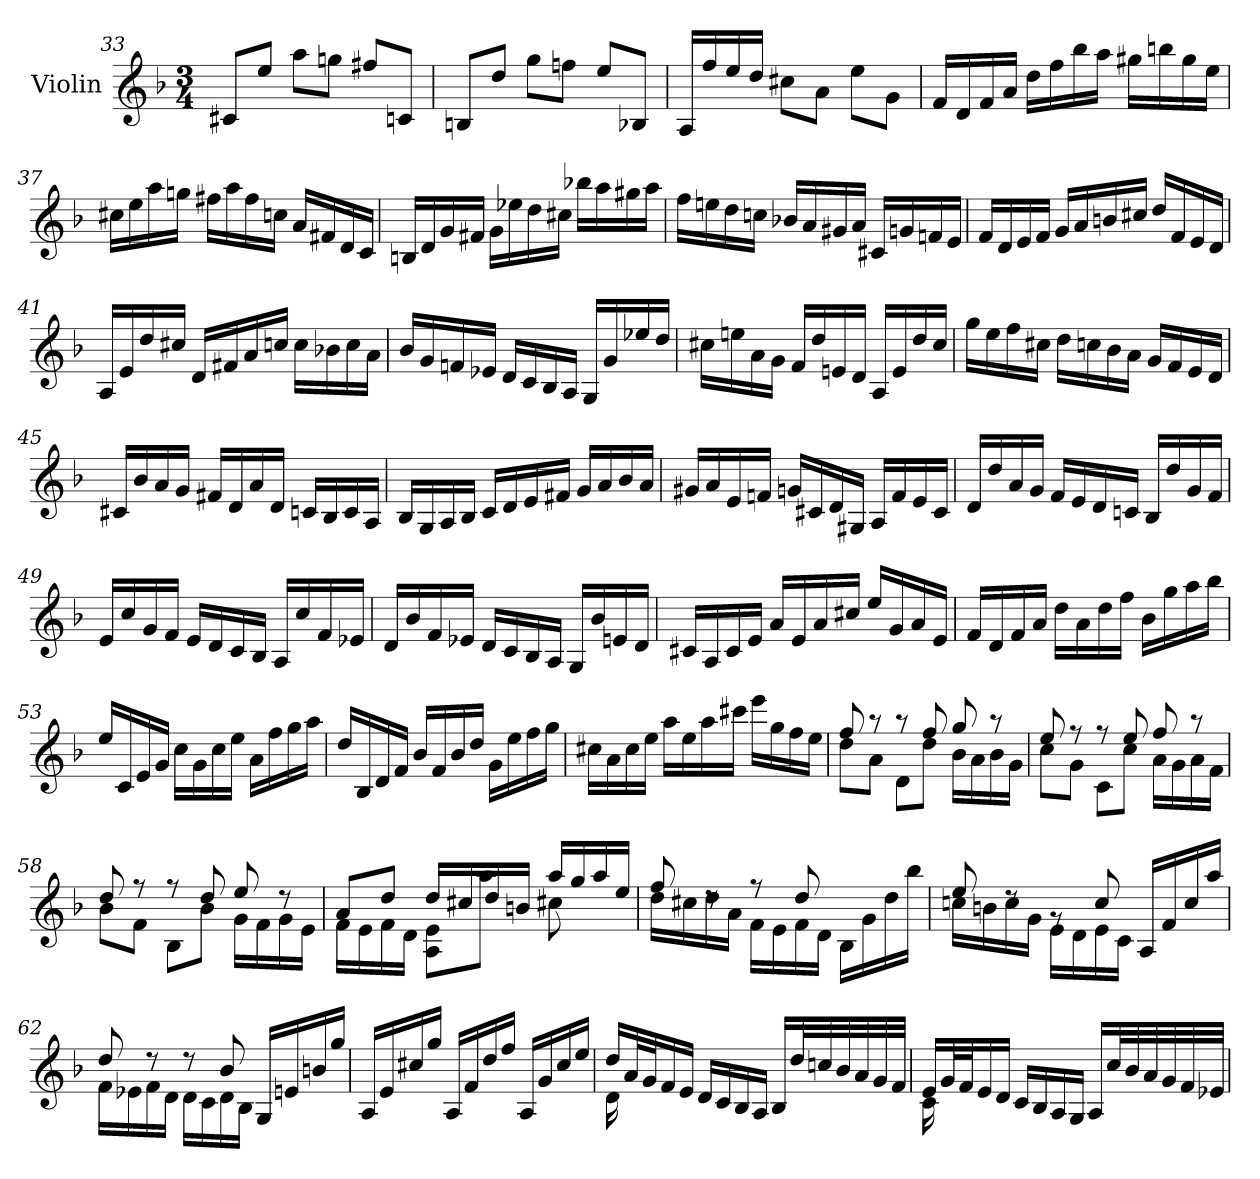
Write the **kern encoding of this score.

**kern
*part1
*staff1
*I"Violin
*I'Vln.
*clefG2
*k[b-]
*M3/4
=33
8c#X/L
8ee/J
8aa\L
8ggn\J
8ff#X/L
8cn/J
!!LO:LB:g=z
=34
8Bn/L
8dd/J
8gg\L
8ffn\J
8ee/L
8B-X/J
=35
16A/LL
16ff/
16ee/
16dd/JJ
8cc#X\L
8a\J
8ee\L
8g\J
=36
16f/LL
16d/
16f/
16a/JJ
16dd\LL
16ff\
16bb-\
16aa\JJ
16gg#X\LL
16bbn\
16gg#\
16ee\JJ
=37
16cc#X\LL
16ee\
16aa\
16ggn\JJ
16ff#X\LL
16aa\
16ff#\
16ccn\JJ
16a/LL
16f#X/
16d/
16c/JJ
!!LO:LB:g=z
=38
16Bn/LL
16d/
16g/
16f#X/JJ
16g\LL
16ee-X\
16dd\
16cc#X\JJ
16bb-X\LL
16aa\
16gg#X\
16aa\JJ
=39
16ff\LL
16een\
16dd\
16ccn\JJ
16b-X/LL
16a/
16g#X/
16a/JJ
16c#X/LL
16gn/
16fn/
16e/JJ
=40
16f/LL
16d/
16e/
16f/JJ
16g/LL
16a/
16bn/
16cc#X/JJ
16dd/LL
16f/
16e/
16d/JJ
!!LO:LB:g=z
=41
16A/LL
16e/
16dd/
16cc#X/JJ
16d/LL
16f#X/
16a/
16ccn/JJ
16cc\LL
16b-X\
16cc\
16a\JJ
=42
16b-/LL
16g/
16fn/
16e-X/JJ
16d/LL
16c/
16B-/
16A/JJ
16G/LL
16g/
16ee-X/
16dd/JJ
=43
16cc#X\LL
16een\
16a\
16g\JJ
16f/LL
16dd/
16en/
16d/JJ
16A/LL
16e/
16dd/
16cc#/JJ
!!LO:PB:g=z
=44
16gg\LL
16ee\
16ff\
16cc#X\JJ
16dd\LL
16ccn\
16b-\
16a\JJ
16g/LL
16f/
16e/
16d/JJ
=45
16c#X/LL
16b-/
16a/
16g/JJ
16f#X/LL
16d/
16a/
16d/JJ
16cn/LL
16B-/
16c/
16A/JJ
=46
16B-/LL
16G/
16A/
16B-/JJ
16c/LL
16d/
16e/
16f#X/JJ
16g/LL
16a/
16b-/
16a/JJ
!!LO:LB:g=z
=47
16g#X/LL
16a/
16e/
16fn/JJ
16gn/LL
16c#X/
16d/
16G#X/JJ
16A/LL
16f/
16e/
16c#/JJ
=48
16d/LL
16dd/
16a/
16g/JJ
16f/LL
16e/
16d/
16cn/JJ
16B-/LL
16dd/
16g/
16f/JJ
=49
16e/LL
16cc/
16g/
16f/JJ
16e/LL
16d/
16c/
16B-/JJ
16A/LL
16cc/
16f/
16e-X/JJ
!!LO:LB:g=z
=50
16d/LL
16b-/
16f/
16e-X/JJ
16d/LL
16c/
16B-/
16A/JJ
16G/LL
16b-/
16en/
16d/JJ
=51
16c#X/LL
16A/
16c#/
16e/JJ
16a/LL
16e/
16a/
16cc#X/JJ
16ee/LL
16g/
16a/
16e/JJ
=52
16f/LL
16d/
16f/
16a/JJ
16dd\LL
16a\
16dd\
16ff\JJ
16b-\LL
16gg\
16aa\
16bb-\JJ
!!LO:LB:g=z
=53
16ee/LL
16c/
16e/
16g/JJ
16cc\LL
16g\
16cc\
16ee\JJ
16a\LL
16ff\
16gg\
16aa\JJ
=54
16dd/LL
16B-/
16d/
16f/JJ
16b-/LL
16f/
16b-/
16dd/JJ
16g\LL
16ee\
16ff\
16gg\JJ
=55
16cc#X\LL
16a\
16cc#\
16ee\JJ
16aa\LL
16ee\
16aa\
16ccc#X\JJ
16eee\LL
16gg\
16ff\
16ee\JJ
=56
*^
8ff/	8dd\L
8r	8a\J
8r	8d\L
8ff/	8dd\J
8gg/	16b-\LL
.	16a\
8r	16b-\
.	16g\JJ
!!LO:LB:g=z	!!
=57	=57
8ee/	8cc\L
8r	8g\J
8r	8c\L
8ee/	8cc\J
8ff/	16a\LL
.	16g\
8r	16a\
.	16f\JJ
=58	=58
8dd/	8b-\L
8r	8f\J
8r	8B-\L
8dd/	8b-\J
8ee/	16g\LL
.	16f\
8r	16g\
.	16e\JJ
=59	=59
8a/L	16f\LL
.	16e\
8dd/J	16f\
.	16d\JJ
16dd/LL	8A\ 8e\L
16cc#X/	.
16dd/	8aa\J
16bn/JJ	.
16aa/LL	8cc#X\
16gg/	.
16aa/	8ryy
16ee/JJ	.
=60	=60
8ff/	16dd\LL
.	16cc#X\
8rdd	16dd\
.	16a\JJ
8r	16f\LL
.	16e\
8dd/	16f\
.	16d\JJ
16B-\LL	4ryy
16g\	.
16dd\	.
16bb-\JJ	.
!!LO:LB:g=z	!!
=61	=61
8ee/	16ccn\LL
.	16bn\
8rdd	16cc\
.	16g\JJ
8rg	16e\LL
.	16d\
8cc/	16e\
.	16c\JJ
16A/LL	4ryy
16f/	.
16cc/	.
16aa/JJ	.
=62	=62
8dd/	16f\LL
.	16e-X\
8r	16f\
.	16d\JJ
8r	16d\LL
.	16c\
8b-/	16d\
.	16B-\JJ
16G/LL	4ryy
16en/	.
16bn/	.
16gg/JJ	.
*v	*v
=63
16A/LL
16e/
16cc#X/
16gg/JJ
16A/LL
16f/
16dd/
16ff/JJ
16A/LL
16g/
16cc#/
16ee/JJ
!!LO:LB:g=z
=64
*^
16dd/LL	16d\
32a/L	2ryy
32g/J	.
16f/	.
16e/JJ	.
16d/LL	.
16c/	.
16B-/	.
16A/JJ	.
16B-/LL	.
32dd/L	8.ryy
32ccn/	.
32b-/	.
32a/	.
32g/	.
32f/JJJ	.
=65	=65
16e/LL	16c\
32g/L	2ryy
32f/J	.
16e/	.
16d/JJ	.
16c/LL	.
16B-/	.
16A/	.
16G/JJ	.
16A/LL	.
32cc/L	8.ryy
32b-/	.
32a/	.
32g/	.
32f/	.
32e-X/JJJ	.
*v	*v
=
*-
